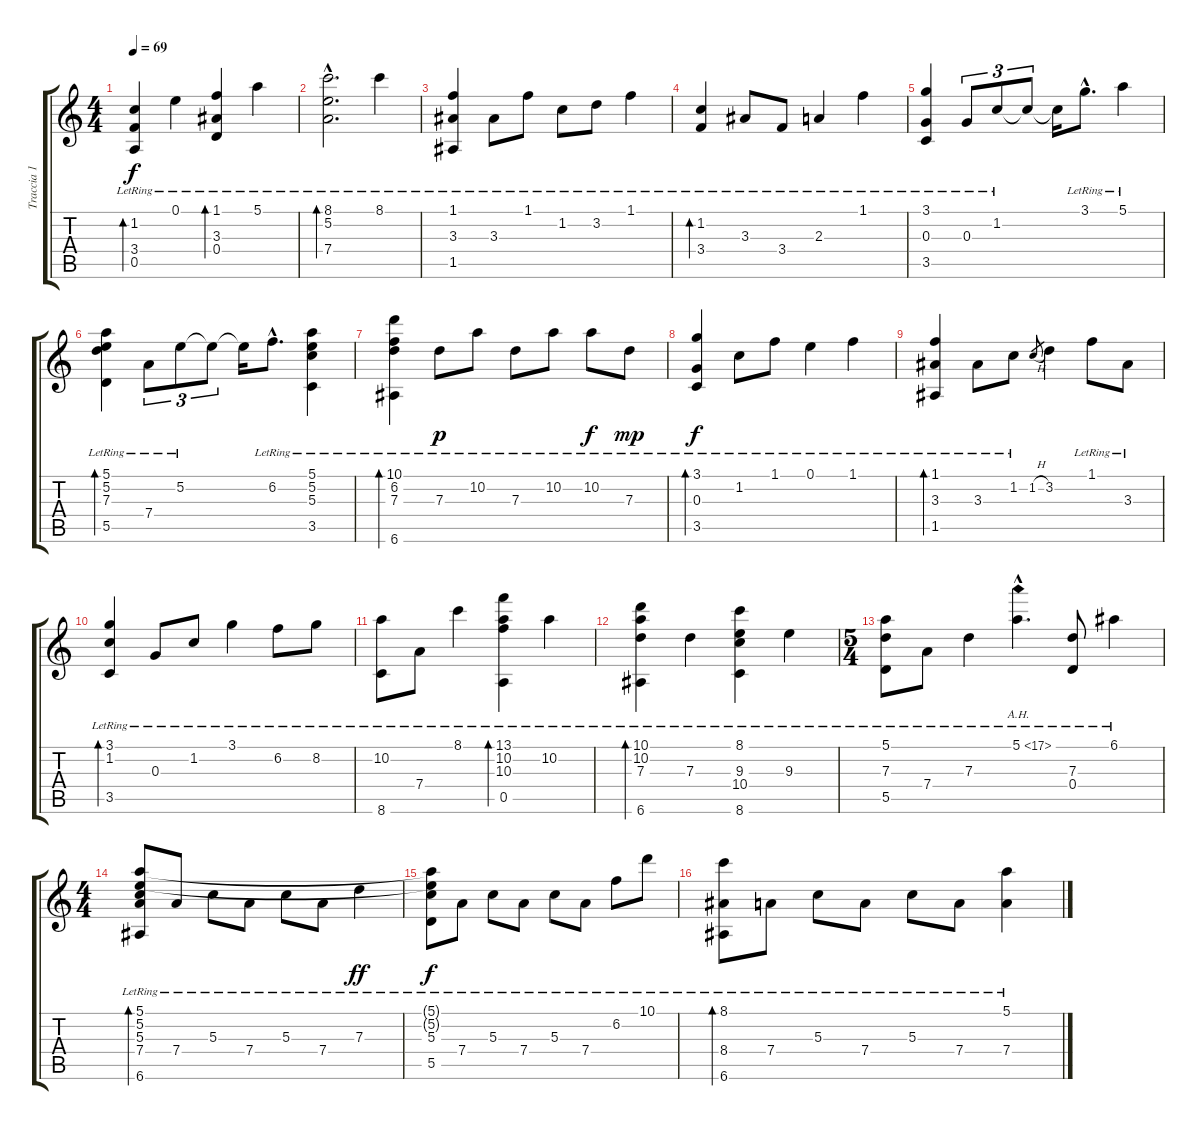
\track ("Traccia 1" "Traccia 1") {instrument acousticguitarnylon}
\staff {score tabs}
\tuning (E4 B3 G3 D3 A2 E2) {hide}
\ts (4 4)
\tempo 69
\clef g2
\ks c
(1.2{lr} 3.4{lr} 0.5{lr}).4{bd 240 dy f instrument acousticguitarnylon} 0.1{lr}.4 (1.1{lr} 3.3{lr} 0.4{lr}).4{bd 240} 5.1{lr}.4 |
(8.1{hac lr} 5.2{hac lr} 7.4{hac lr}).2{d bd 240} 8.1{lr}.4 |
(1.1{lr} 3.3{lr} 1.5{lr}).4 3.3{lr}.8 1.1{lr}.8 1.2{lr}.8 3.2{lr}.8 1.1{lr}.4 |
(1.2{lr} 3.4{lr}).4{bd 240} 3.3{lr}.8 3.4{lr}.8 2.3{lr}.4 1.1{lr}.4 |
(3.1{lr} 0.3{lr} 3.5{lr}).4 0.3{lr}.8{tu (3 2)} 1.2{lr}.8{tu (3 2)} 1.2{t}.8{tu (3 2)} 1.2{t}.16 3.1{hac lr}.8{d} 5.1{lr}.4 |
(5.1{lr} 5.2{lr} 7.3{lr} 5.5{lr}).4{bd 240} 7.4{lr}.8{tu (3 2)} 5.2{lr}.8{tu (3 2)} 5.2{t}.8{tu (3 2)} 5.2{t}.16 6.2{hac lr}.8{d} (5.1{lr} 5.2{lr} 5.3{lr} 3.5{lr}).4 |
(10.1{lr} 6.2{lr} 7.3{lr} 6.6{lr}).4{bd 240} 7.3{lr}.8{dy p} 10.2{lr}.8 7.3{lr}.8 10.2{lr}.8 10.2{lr}.8{dy f} 7.3{lr}.8{dy mp} |
(3.1{lr} 0.3{lr} 3.5{lr}).4{bd 240 dy f} 1.2{lr}.8 1.1{lr}.8 0.1{lr}.4 1.1{lr}.4 |
(1.1{lr} 3.3{lr} 1.5{lr}).4{bd 240} 3.3{lr}.8 1.2{lr}.8 1.2{h}.8{gr} 3.2.4 1.1{lr}.8 3.3{lr}.8 |
(3.1{lr} 1.2{lr} 3.5{lr}).4{bd 240} 0.3{lr}.8 1.2{lr}.8 3.1{lr}.4 6.2{lr}.8 8.2{lr}.8 |
(10.2{lr} 8.6{lr}).8 7.4{lr}.8 8.1{lr}.4 (13.1{lr} 10.2{lr} 10.3{lr} 0.5{lr}).4{bd 240} 10.2{lr}.4 |
(10.1{lr} 10.2{lr} 7.3{lr} 6.6{lr}).4{bd 240} 7.3{lr}.4 (8.1{lr} 9.3{lr} 10.4{lr} 8.6{lr}).4 9.3{lr}.4 |
\ts (5 4)
(5.1{lr} 7.3{lr} 5.5{lr}).8 7.4{lr}.8 7.3{lr}.4 5.1{ah 12 hac lr}.4{d} (7.3{lr} 0.4{lr}).8 6.1{lr}.4 |
\ts (4 4)
(5.1{lr} 5.2{lr} 5.3{lr} 7.4{lr} 6.6{lr}).8{bd 240} 7.4{lr}.8 5.3{lr}.8 7.4{lr}.8 5.3{lr}.8 7.4{lr}.8 7.3{lr}.4{dy ff} |
(5.1{t} 5.2{t} 5.3{lr} 5.5{lr}).8{dy f} 7.4{lr}.8 5.3{lr}.8 7.4{lr}.8 5.3{lr}.8 7.4{lr}.8 6.2{lr}.8 10.1{lr}.8 |
(8.1{lr} 8.4{lr} 6.6{lr}).8{bd 240} 7.4{lr}.8 5.3{lr}.8 7.4{lr}.8 5.3{lr}.8 7.4{lr}.8 (5.1{lr} 7.4{lr}).4
